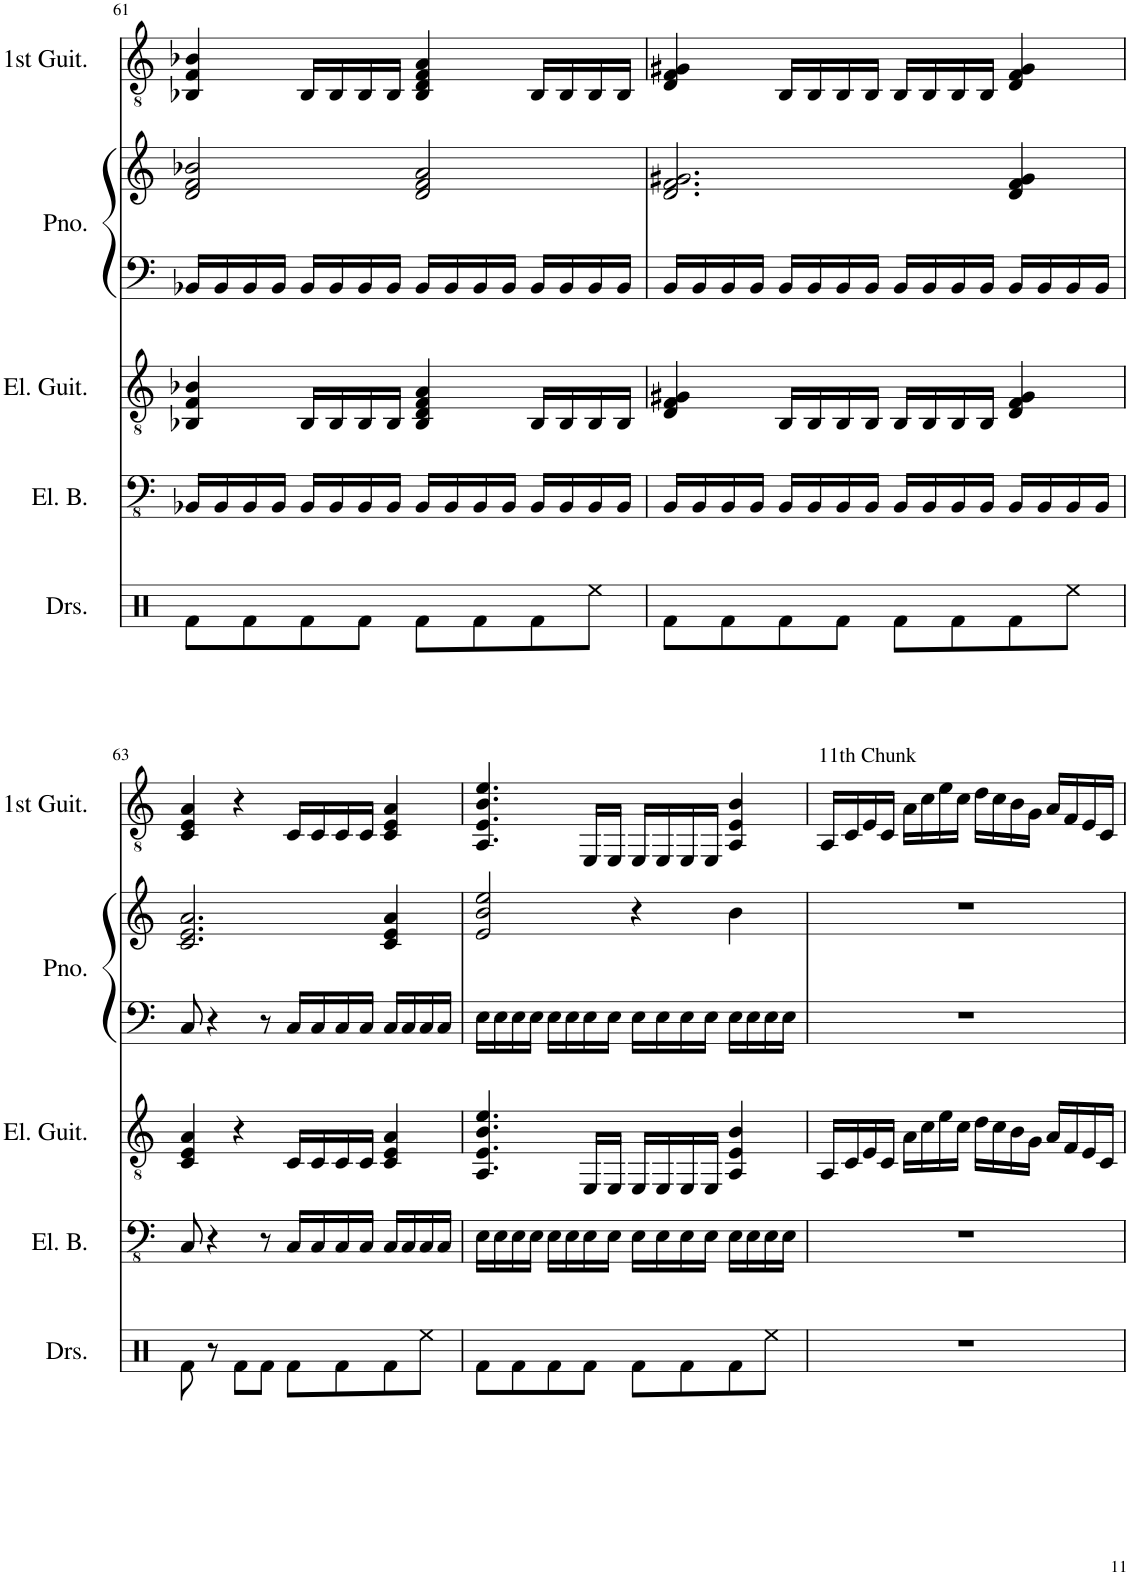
**kern	**kern	**kern	**kern	**kern	**kern
*part5	*part4	*part3	*part2	*part2	*part1
*staff6	*staff5	*staff4	*staff3	*staff2	*staff1
*I"Drumset	*I"Electric Bass	*I"Electric Guitar	*I"Piano	*	*I"First Guitar
*I'Drs.	*I'El. B.	*I'El. Guit.	*I'Pno.	*	*
!!LO:PB:g=z
*clefX	*clefFv4	*clefGv2	*clefF4	*clefG2	*clefGv2
*k[]	*k[]	*k[]	*k[]	*k[]	*k[]
*M4/4	*M4/4	*M4/4	*M4/4	*M4/4	*M4/4
=61	=61	=61	=61	=61	=61
8Rf\L	16BBB-X/LL	4BB-X/ 4F/ 4B-X/	16BB-X/LL	2d/ 2f/ 2b-X/	4BB-X/ 4F/ 4B-X/
.	16BBB-/	.	16BB-/	.	.
8Rf\	16BBB-/	.	16BB-/	.	.
.	16BBB-/JJ	.	16BB-/JJ	.	.
8Rf\	16BBB-/LL	16BB-/LL	16BB-/LL	.	16BB-/LL
.	16BBB-/	16BB-/	16BB-/	.	16BB-/
8Rf\J	16BBB-/	16BB-/	16BB-/	.	16BB-/
.	16BBB-/JJ	16BB-/JJ	16BB-/JJ	.	16BB-/JJ
8Rf\L	16BBB-/LL	4BB-/ 4D/ 4F/ 4A/	16BB-/LL	2d/ 2f/ 2a/	4BB-/ 4D/ 4F/ 4A/
.	16BBB-/	.	16BB-/	.	.
8Rf\	16BBB-/	.	16BB-/	.	.
.	16BBB-/JJ	.	16BB-/JJ	.	.
8Rf\	16BBB-/LL	16BB-/LL	16BB-/LL	.	16BB-/LL
.	16BBB-/	16BB-/	16BB-/	.	16BB-/
8Ree\J	16BBB-/	16BB-/	16BB-/	.	16BB-/
.	16BBB-/JJ	16BB-/JJ	16BB-/JJ	.	16BB-/JJ
=62	=62	=62	=62	=62	=62
8Rf\L	16BBB/LL	4D/ 4F/ 4G#X/	16BB/LL	2.d/ 2.f/ 2.g#X/	4D/ 4F/ 4G#X/
.	16BBB/	.	16BB/	.	.
8Rf\	16BBB/	.	16BB/	.	.
.	16BBB/JJ	.	16BB/JJ	.	.
8Rf\	16BBB/LL	16BB/LL	16BB/LL	.	16BB/LL
.	16BBB/	16BB/	16BB/	.	16BB/
8Rf\J	16BBB/	16BB/	16BB/	.	16BB/
.	16BBB/JJ	16BB/JJ	16BB/JJ	.	16BB/JJ
8Rf\L	16BBB/LL	16BB/LL	16BB/LL	.	16BB/LL
.	16BBB/	16BB/	16BB/	.	16BB/
8Rf\	16BBB/	16BB/	16BB/	.	16BB/
.	16BBB/JJ	16BB/JJ	16BB/JJ	.	16BB/JJ
8Rf\	16BBB/LL	4D/ 4F/ 4G#/	16BB/LL	4d/ 4f/ 4g#/	4D/ 4F/ 4G#/
.	16BBB/	.	16BB/	.	.
8Ree\J	16BBB/	.	16BB/	.	.
.	16BBB/JJ	.	16BB/JJ	.	.
!!LO:LB:g=z
=63	=63	=63	=63	=63	=63
8Rf\	8CC/	4C/ 4E/ 4A/	8C/	2.c/ 2.e/ 2.a/	4C/ 4E/ 4A/
8r	4r	.	4r	.	.
8Rf\L	.	4r	.	.	4r
8Rf\J	8r	.	8r	.	.
8Rf\L	16CC/LL	16C/LL	16C/LL	.	16C/LL
.	16CC/	16C/	16C/	.	16C/
8Rf\	16CC/	16C/	16C/	.	16C/
.	16CC/JJ	16C/JJ	16C/JJ	.	16C/JJ
8Rf\	16CC/LL	4C/ 4E/ 4A/	16C/LL	4c/ 4e/ 4a/	4C/ 4E/ 4A/
.	16CC/	.	16C/	.	.
8Ree\J	16CC/	.	16C/	.	.
.	16CC/JJ	.	16C/JJ	.	.
=64	=64	=64	=64	=64	=64
8Rf\L	16EE\LL	4.AA/ 4.E/ 4.B/ 4.e/	16E\LL	2e/ 2b/ 2ee/	4.AA/ 4.E/ 4.B/ 4.e/
.	16EE\	.	16E\	.	.
8Rf\	16EE\	.	16E\	.	.
.	16EE\JJ	.	16E\JJ	.	.
8Rf\	16EE\LL	.	16E\LL	.	.
.	16EE\	.	16E\	.	.
8Rf\J	16EE\	16EE/LL	16E\	.	16EE/LL
.	16EE\JJ	16EE/JJ	16E\JJ	.	16EE/JJ
8Rf\L	16EE\LL	16EE/LL	16E\LL	4r	16EE/LL
.	16EE\	16EE/	16E\	.	16EE/
8Rf\	16EE\	16EE/	16E\	.	16EE/
.	16EE\JJ	16EE/JJ	16E\JJ	.	16EE/JJ
8Rf\	16EE\LL	4AA/ 4E/ 4B/	16E\LL	4b\	4AA/ 4E/ 4B/
.	16EE\	.	16E\	.	.
8Ree\J	16EE\	.	16E\	.	.
.	16EE\JJ	.	16E\JJ	.	.
=65	=65	=65	=65	=65	=65
!	!	!	!	!	!LO:TX:a:t=11th Chunk
1r	1r	16AA/LL	1r	1r	16AA/LL
.	.	16C/	.	.	16C/
.	.	16E/	.	.	16E/
.	.	16C/JJ	.	.	16C/JJ
.	.	16A\LL	.	.	16A\LL
.	.	16c\	.	.	16c\
.	.	16e\	.	.	16e\
.	.	16c\JJ	.	.	16c\JJ
.	.	16d\LL	.	.	16d\LL
.	.	16c\	.	.	16c\
.	.	16B\	.	.	16B\
.	.	16G\JJ	.	.	16G\JJ
.	.	16A/LL	.	.	16A/LL
.	.	16F/	.	.	16F/
.	.	16E/	.	.	16E/
.	.	16C/JJ	.	.	16C/JJ
=	=	=	=	=	=
*-	*-	*-	*-	*-	*-
